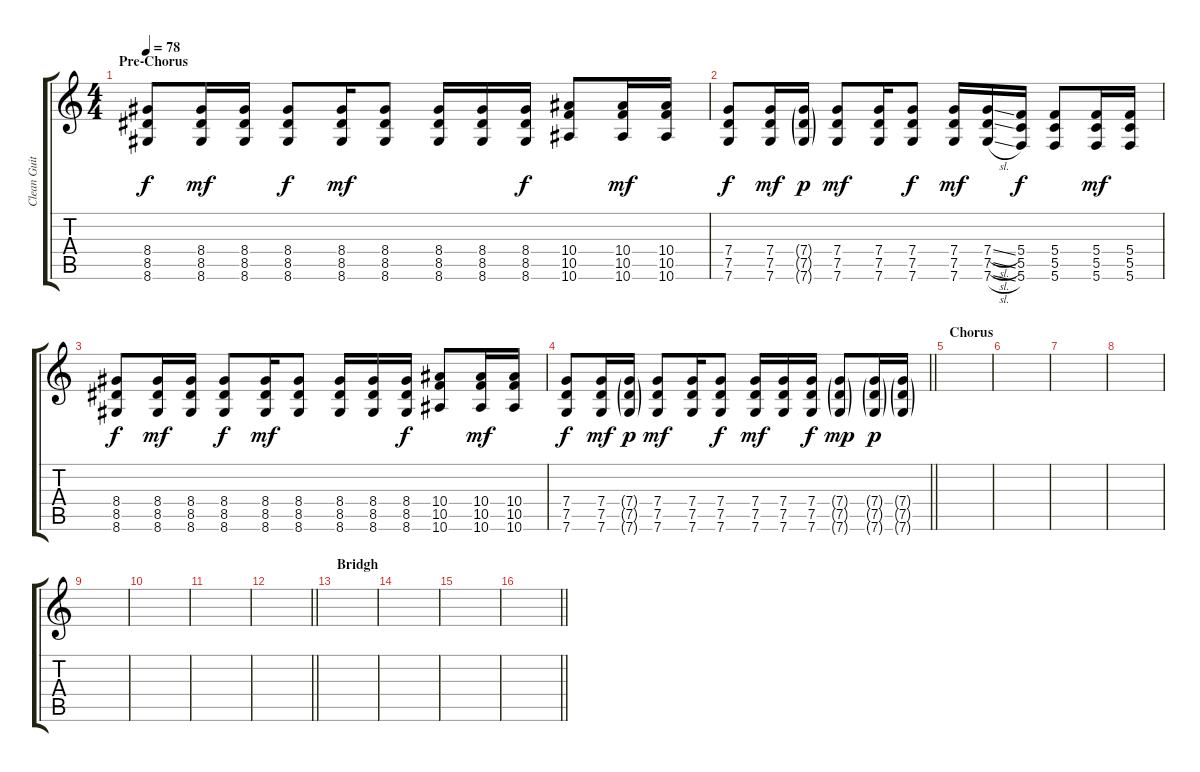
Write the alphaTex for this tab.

\track ("Clean Guitar" "Clean Guit") {instrument electricguitarclean}
\staff {score tabs}
\tuning (D4 A3 F3 C3 G2 C2) {hide}
\ts (4 4)
\section ("" "Pre-Chorus")
\tempo 78
\clef g2
\ks c
(8.4 8.5 8.6).8{dy f} (8.4 8.5 8.6).16{dy mf} (8.4 8.5 8.6).16 (8.4 8.5 8.6).8{dy f} (8.4 8.5 8.6).16{dy mf} (8.4 8.5 8.6).8 (8.4 8.5 8.6).16 (8.4 8.5 8.6).16 (8.4 8.5 8.6).16{dy f} (10.4 10.5 10.6).8 (10.4 10.5 10.6).16{dy mf} (10.4 10.5 10.6).16 |
(7.4 7.5 7.6).8{dy f} (7.4 7.5 7.6).16{dy mf} (7.4{g} 7.5{g} 7.6{g}).16{dy p} (7.4 7.5 7.6).8{dy mf} (7.4 7.5 7.6).16 (7.4 7.5 7.6).8{dy f} (7.4 7.5 7.6).16{dy mf} (7.4{sl} 7.5{sl} 7.6{sl}).16 (5.4 5.5 5.6).16{dy f} (5.4 5.5 5.6).8 (5.4 5.5 5.6).16{dy mf} (5.4 5.5 5.6).16 |
(8.4 8.5 8.6).8{dy f} (8.4 8.5 8.6).16{dy mf} (8.4 8.5 8.6).16 (8.4 8.5 8.6).8{dy f} (8.4 8.5 8.6).16{dy mf} (8.4 8.5 8.6).8 (8.4 8.5 8.6).16 (8.4 8.5 8.6).16 (8.4 8.5 8.6).16{dy f} (10.4 10.5 10.6).8 (10.4 10.5 10.6).16{dy mf} (10.4 10.5 10.6).16 |
\barLineRight lightlight
(7.4 7.5 7.6).8{dy f} (7.4 7.5 7.6).16{dy mf} (7.4{g} 7.5{g} 7.6{g}).16{dy p} (7.4 7.5 7.6).8{dy mf} (7.4 7.5 7.6).16 (7.4 7.5 7.6).8{dy f} (7.4 7.5 7.6).16{dy mf} (7.4 7.5 7.6).16 (7.4 7.5 7.6).16{dy f} (7.4{g} 7.5{g} 7.6{g}).8{dy mp} (7.4{g} 7.5{g} 7.6{g}).16{dy p} (7.4{g} 7.5{g} 7.6{g}).16 |
\section ("" "Chorus")
|
|
|
|
|
|
|
\barLineRight lightlight
|
\section ("" "Bridgh")
|
|
|
\barLineRight lightlight
